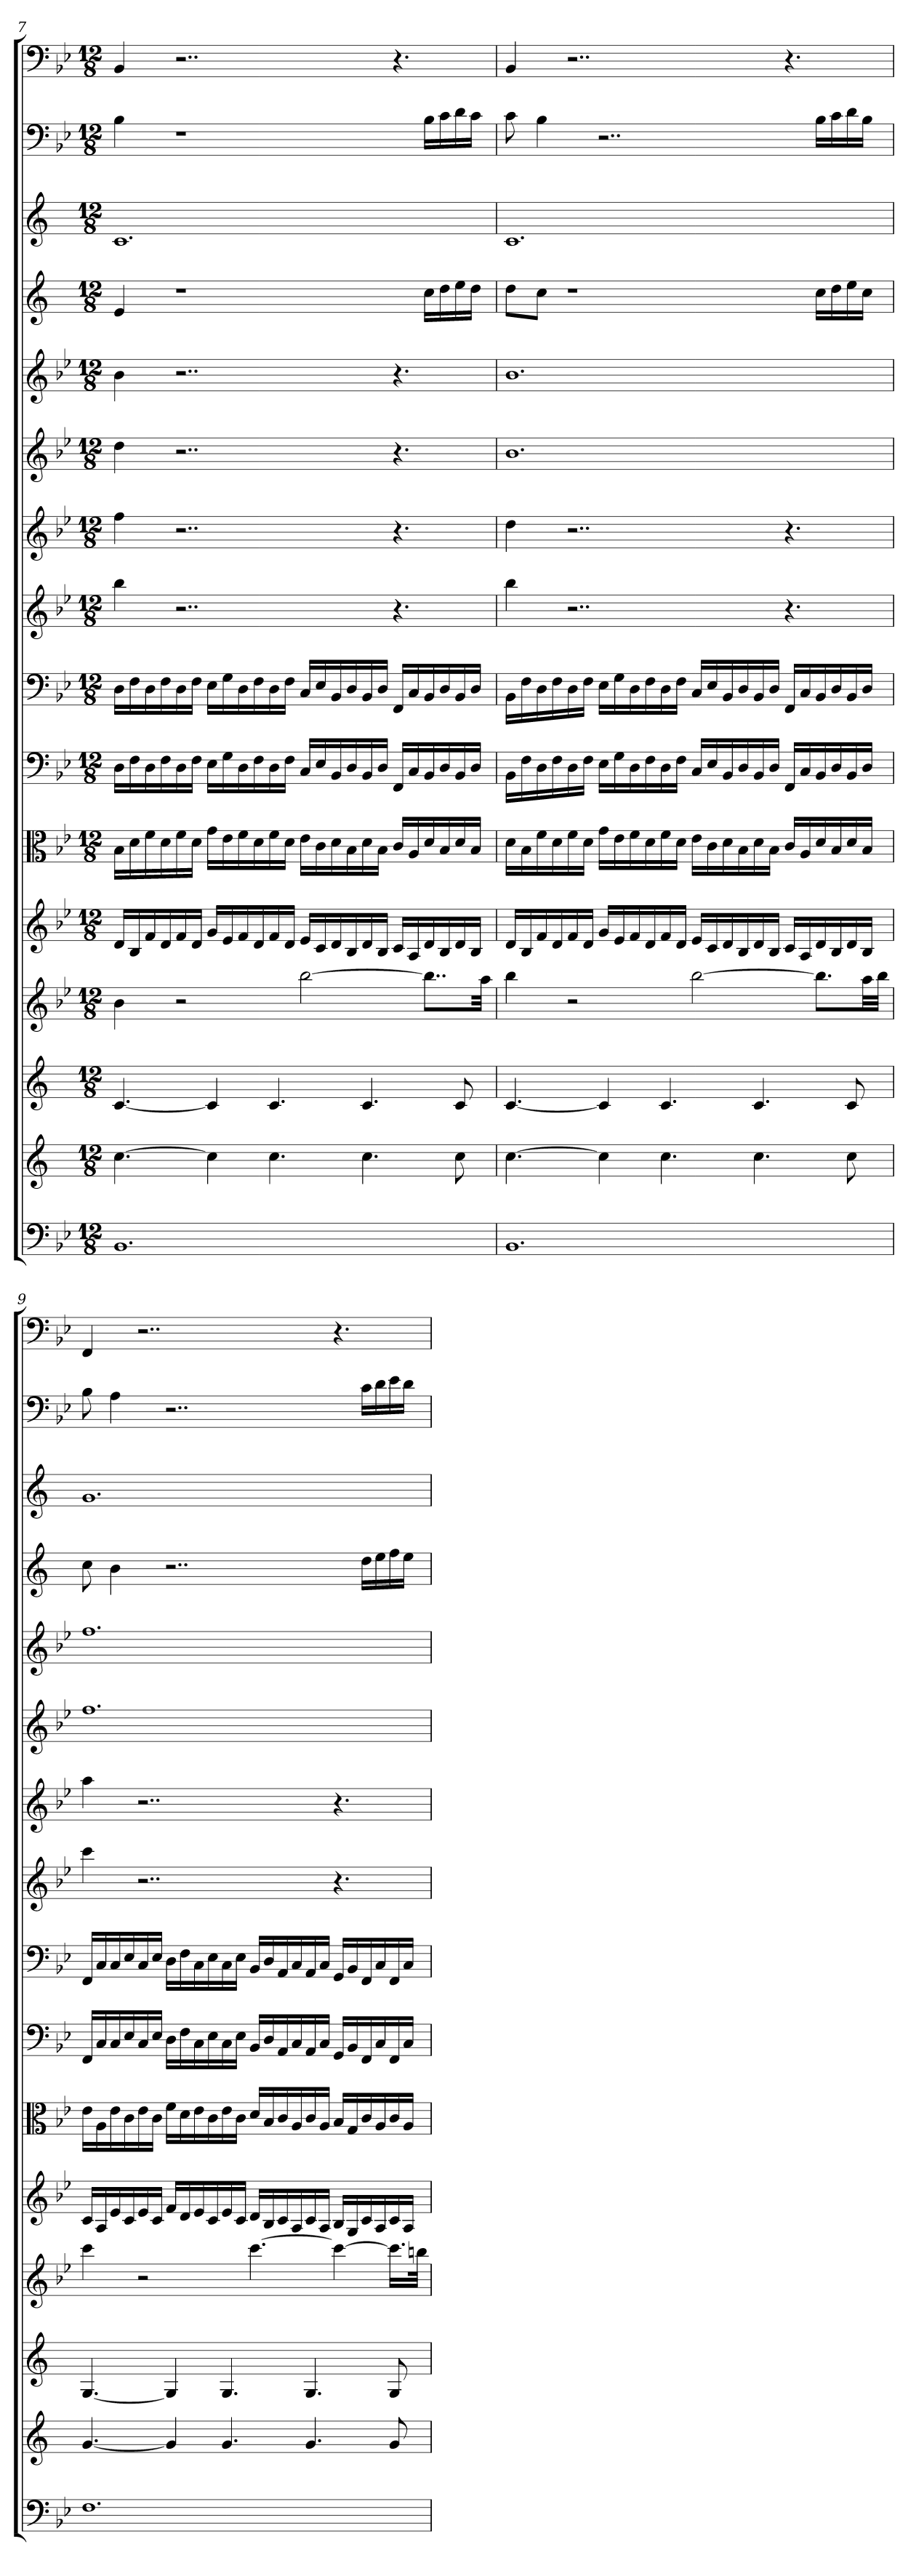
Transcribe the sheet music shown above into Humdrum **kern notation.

**kern	**kern	**kern	**kern	**kern	**kern	**kern	**kern	**kern	**kern	**kern	**kern	**kern	**kern	**kern	**kern
*part16	*part15	*part14	*part13	*part12	*part11	*part10	*part9	*part8	*part7	*part6	*part5	*part4	*part3	*part2	*part1
*staff16	*staff15	*staff14	*staff13	*staff12	*staff11	*staff10	*staff9	*staff8	*staff7	*staff6	*staff5	*staff4	*staff3	*staff2	*staff1
*clefF4	*	*	*	*	*clefC3	*clefF4	*clefF4	*	*	*	*	*	*	*clefF4	*clefF4
*k[b-e-]	*k[]	*k[]	*k[b-e-]	*k[b-e-]	*k[b-e-]	*k[b-e-]	*k[b-e-]	*k[b-e-]	*k[b-e-]	*k[b-e-]	*k[b-e-]	*k[]	*k[]	*k[b-e-]	*k[b-e-]
*B-:	*	*	*B-:	*B-:	*B-:	*B-:	*B-:	*B-:	*B-:	*B-:	*B-:	*	*	*B-:	*B-:
*M12/8	*M12/8	*M12/8	*M12/8	*M12/8	*M12/8	*M12/8	*M12/8	*M12/8	*M12/8	*M12/8	*M12/8	*M12/8	*M12/8	*M12/8	*M12/8
=7	=7	=7	=7	=7	=7	=7	=7	=7	=7	=7	=7	=7	=7	=7	=7
1.BB-	[4.cc	[4.c	4b-	16dLL	16B-\LL	16D\LL	16D\LL	4bb-	4ff	4dd	4b-	4e	1.c	4B-	4BB-
.	.	.	.	16B-	16d\	16F\	16F\	.	.	.	.	.	.	.	.
.	.	.	.	16f	16f\	16D\	16D\	.	.	.	.	.	.	.	.
.	.	.	.	16d	16d\	16F\	16F\	.	.	.	.	.	.	.	.
.	.	.	2r	16f	16f\	16D\	16D\	2..r	2..r	2..r	2..r	1r	.	1r	2..r
.	.	.	.	16dJJ	16d\JJ	16F\JJ	16F\JJ	.	.	.	.	.	.	.	.
.	4cc]	4c]	.	16gLL	16g\LL	16E-\LL	16E-\LL	.	.	.	.	.	.	.	.
.	.	.	.	16e-	16e-\	16G\	16G\	.	.	.	.	.	.	.	.
.	.	.	.	16f	16f\	16D\	16D\	.	.	.	.	.	.	.	.
.	.	.	.	16d	16d\	16F\	16F\	.	.	.	.	.	.	.	.
.	4.cc	4.c	.	16f	16f\	16D\	16D\	.	.	.	.	.	.	.	.
.	.	.	.	16dJJ	16d\JJ	16F\JJ	16F\JJ	.	.	.	.	.	.	.	.
.	.	.	[2bb-	16e-LL	16e-\LL	16C/LL	16C/LL	.	.	.	.	.	.	.	.
.	.	.	.	16c	16c\	16E-/	16E-/	.	.	.	.	.	.	.	.
.	.	.	.	16d	16d\	16BB-/	16BB-/	.	.	.	.	.	.	.	.
.	.	.	.	16B-	16B-\	16D/	16D/	.	.	.	.	.	.	.	.
.	4.cc	4.c	.	16d	16d\	16BB-/	16BB-/	.	.	.	.	.	.	.	.
.	.	.	.	16B-JJ	16B-\JJ	16D/JJ	16D/JJ	.	.	.	.	.	.	.	.
.	.	.	.	16cLL	16c/LL	16FF/LL	16FF/LL	4.r	4.r	4.r	4.r	.	.	.	4.r
.	.	.	.	16A	16A/	16C/	16C/	.	.	.	.	.	.	.	.
.	.	.	8..bb-L]	16d	16d/	16BB-/	16BB-/	.	.	.	.	16ccLL	.	16B-\LL	.
.	.	.	.	16B-	16B-/	16D/	16D/	.	.	.	.	16dd	.	16c\	.
.	8cc	8c	.	16d	16d/	16BB-/	16BB-/	.	.	.	.	16ee	.	16d\	.
.	.	.	.	16B-JJ	16B-/JJ	16D/JJ	16D/JJ	.	.	.	.	16ddJJ	.	16c\JJ	.
.	.	.	32aaJkk	.	.	.	.	.	.	.	.	.	.	.	.
=8	=8	=8	=8	=8	=8	=8	=8	=8	=8	=8	=8	=8	=8	=8	=8
1.BB-	[4.cc	[4.c	4bb-	16dLL	16d\LL	16BB-\LL	16BB-\LL	4bb-	4dd	1.b-	1.b-	8ddL	1.c	8c	4BB-
.	.	.	.	16B-	16B-\	16F\	16F\	.	.	.	.	.	.	.	.
.	.	.	.	16f	16f\	16D\	16D\	.	.	.	.	8ccJ	.	4B-	.
.	.	.	.	16d	16d\	16F\	16F\	.	.	.	.	.	.	.	.
.	.	.	2r	16f	16f\	16D\	16D\	2..r	2..r	.	.	1r	.	.	2..r
.	.	.	.	16dJJ	16d\JJ	16F\JJ	16F\JJ	.	.	.	.	.	.	.	.
.	4cc]	4c]	.	16gLL	16g\LL	16E-\LL	16E-\LL	.	.	.	.	.	.	2..r	.
.	.	.	.	16e-	16e-\	16G\	16G\	.	.	.	.	.	.	.	.
.	.	.	.	16f	16f\	16D\	16D\	.	.	.	.	.	.	.	.
.	.	.	.	16d	16d\	16F\	16F\	.	.	.	.	.	.	.	.
.	4.cc	4.c	.	16f	16f\	16D\	16D\	.	.	.	.	.	.	.	.
.	.	.	.	16dJJ	16d\JJ	16F\JJ	16F\JJ	.	.	.	.	.	.	.	.
.	.	.	[2bb-	16e-LL	16e-\LL	16C/LL	16C/LL	.	.	.	.	.	.	.	.
.	.	.	.	16c	16c\	16E-/	16E-/	.	.	.	.	.	.	.	.
.	.	.	.	16d	16d\	16BB-/	16BB-/	.	.	.	.	.	.	.	.
.	.	.	.	16B-	16B-\	16D/	16D/	.	.	.	.	.	.	.	.
.	4.cc	4.c	.	16d	16d\	16BB-/	16BB-/	.	.	.	.	.	.	.	.
.	.	.	.	16B-JJ	16B-\JJ	16D/JJ	16D/JJ	.	.	.	.	.	.	.	.
.	.	.	.	16cLL	16c/LL	16FF/LL	16FF/LL	4.r	4.r	.	.	.	.	.	4.r
.	.	.	.	16A	16A/	16C/	16C/	.	.	.	.	.	.	.	.
.	.	.	8.bb-L]	16d	16d/	16BB-/	16BB-/	.	.	.	.	16ccLL	.	16B-\LL	.
.	.	.	.	16B-	16B-/	16D/	16D/	.	.	.	.	16dd	.	16c\	.
.	8cc	8c	.	16d	16d/	16BB-/	16BB-/	.	.	.	.	16ee	.	16d\	.
.	.	.	32aaLL	16B-JJ	16B-/JJ	16D/JJ	16D/JJ	.	.	.	.	16ccJJ	.	16B-\JJ	.
.	.	.	32bb-JJJ	.	.	.	.	.	.	.	.	.	.	.	.
=9	=9	=9	=9	=9	=9	=9	=9	=9	=9	=9	=9	=9	=9	=9	=9
1.F	[4.g	[4.G	4ccc	16cLL	16e-\LL	16FF/LL	16FF/LL	4ccc	4aa	1.ff	1.ff	8cc	1.g	8B-	4FF
.	.	.	.	16A	16A\	16C/	16C/	.	.	.	.	.	.	.	.
.	.	.	.	16e-	16e-\	16C/	16C/	.	.	.	.	4b	.	4A	.
.	.	.	.	16c	16c\	16E-/	16E-/	.	.	.	.	.	.	.	.
.	.	.	2r	16e-	16e-\	16C/	16C/	2..r	2..r	.	.	.	.	.	2..r
.	.	.	.	16cJJ	16c\JJ	16E-/JJ	16E-/JJ	.	.	.	.	.	.	.	.
.	4g]	4G]	.	16fLL	16f\LL	16D\LL	16D\LL	.	.	.	.	2..r	.	2..r	.
.	.	.	.	16d	16d\	16F\	16F\	.	.	.	.	.	.	.	.
.	.	.	.	16e-	16e-\	16C\	16C\	.	.	.	.	.	.	.	.
.	.	.	.	16c	16c\	16E-\	16E-\	.	.	.	.	.	.	.	.
.	4.g	4.G	.	16e-	16e-\	16C\	16C\	.	.	.	.	.	.	.	.
.	.	.	.	16cJJ	16c\JJ	16E-\JJ	16E-\JJ	.	.	.	.	.	.	.	.
.	.	.	[4.ccc	16dLL	16d/LL	16BB-/LL	16BB-/LL	.	.	.	.	.	.	.	.
.	.	.	.	16B-	16B-/	16D/	16D/	.	.	.	.	.	.	.	.
.	.	.	.	16c	16c/	16AA/	16AA/	.	.	.	.	.	.	.	.
.	.	.	.	16A	16A/	16C/	16C/	.	.	.	.	.	.	.	.
.	4.g	4.G	.	16c	16c/	16AA/	16AA/	.	.	.	.	.	.	.	.
.	.	.	.	16AJJ	16A/JJ	16C/JJ	16C/JJ	.	.	.	.	.	.	.	.
.	.	.	4ccc_	16B-LL	16B-/LL	16GG/LL	16GG/LL	4.r	4.r	.	.	.	.	.	4.r
.	.	.	.	16G	16G/	16BB-/	16BB-/	.	.	.	.	.	.	.	.
.	.	.	.	16c	16c/	16FF/	16FF/	.	.	.	.	16ddLL	.	16c\LL	.
.	.	.	.	16A	16A/	16C/	16C/	.	.	.	.	16ee	.	16d\	.
.	8g	8G	16.cccLL]	16c	16c/	16FF/	16FF/	.	.	.	.	16ff	.	16e-\	.
.	.	.	.	16AJJ	16A/JJ	16C/JJ	16C/JJ	.	.	.	.	16eeJJ	.	16d\JJ	.
.	.	.	32bbnJJk	.	.	.	.	.	.	.	.	.	.	.	.
=	=	=	=	=	=	=	=	=	=	=	=	=	=	=	=
*-	*-	*-	*-	*-	*-	*-	*-	*-	*-	*-	*-	*-	*-	*-	*-
